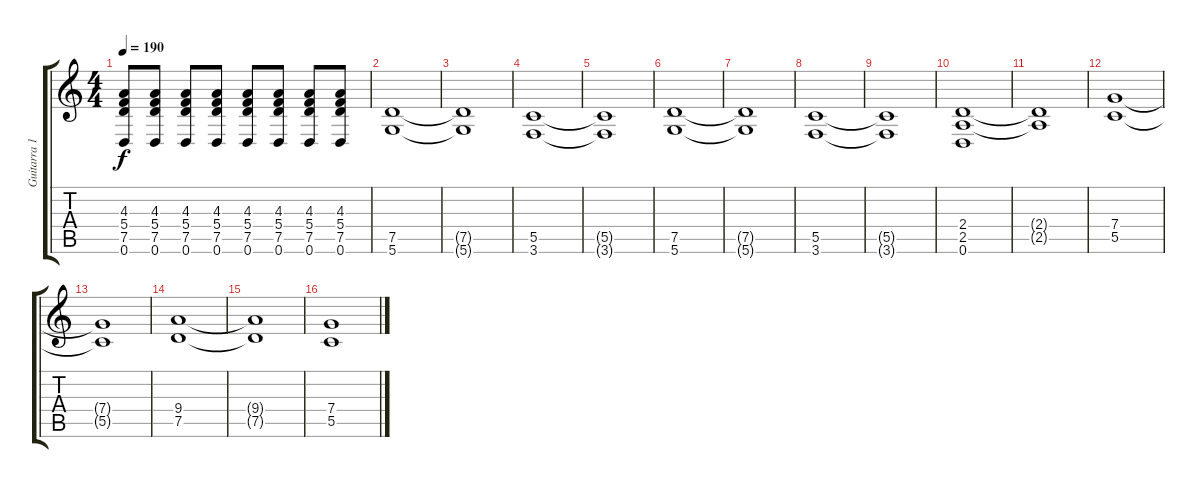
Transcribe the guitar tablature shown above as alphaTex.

\track ("Guitarra 1" "Guitarra 1") {instrument distortionguitar}
\staff {score tabs}
\tuning (D4 A3 F3 C3 G2 D2) {hide}
\ts (4 4)
\tempo 190
\clef g2
\ks c
(4.3 5.4 7.5 0.6).8{dy f} (4.3 5.4 7.5 0.6).8 (4.3 5.4 7.5 0.6).8 (4.3 5.4 7.5 0.6).8 (4.3 5.4 7.5 0.6).8 (4.3 5.4 7.5 0.6).8 (4.3 5.4 7.5 0.6).8 (4.3 5.4 7.5 0.6).8 |
(7.5 5.6).1 |
(7.5{t} 5.6{t}).1 |
(5.5 3.6).1 |
(5.5{t} 3.6{t}).1 |
(7.5 5.6).1 |
(7.5{t} 5.6{t}).1 |
(5.5 3.6).1 |
(5.5{t} 3.6{t}).1 |
(2.4 2.5 0.6).1 |
(2.4{t} 2.5{t}).1 |
(7.4 5.5).1 |
(7.4{t} 5.5{t}).1 |
(9.4 7.5).1 |
(9.4{t} 7.5{t}).1 |
(7.4 5.5).1
